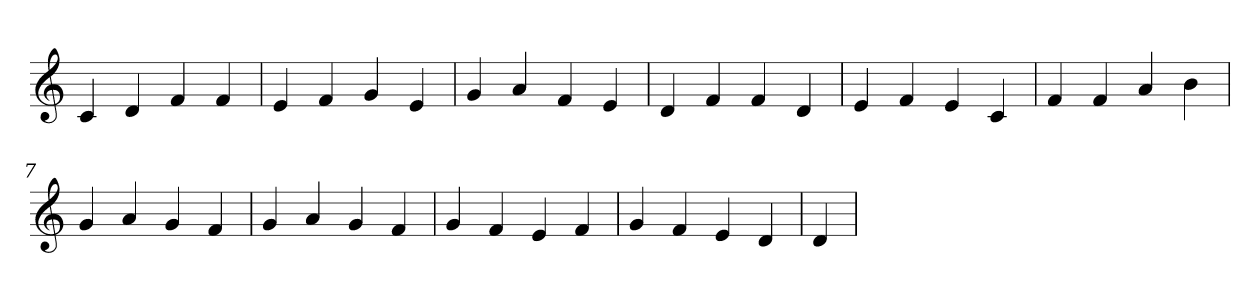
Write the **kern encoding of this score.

**kern
*part1
*staff1
*clefG2
=1
4c
4d
4f
4f
=2
4e
4f
4g
4e
=3
4g
4a
4f
4e
=4
4d
4f
4f
4d
=5
4e
4f
4e
4c
=6
4f
4f
4a
4b
=7
4g
4a
4g
4f
=8
4g
4a
4g
4f
=9
4g
4f
4e
4f
=10
4g
4f
4e
4d
=11
4d
=
*-
